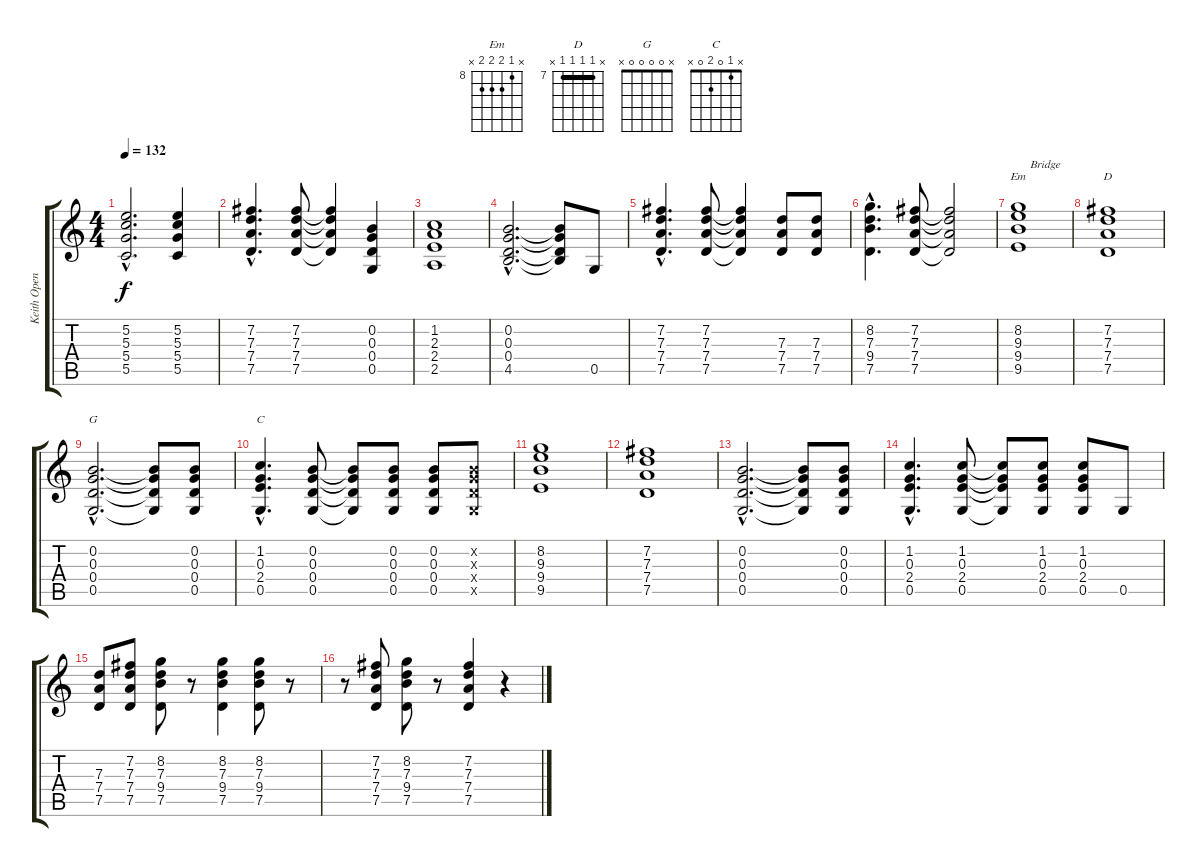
\track ("Keith Open G" "Keith Open") {instrument overdrivenguitar}
\staff {score tabs}
\tuning (D4 B3 G3 D3 G2 D2) {hide}
\chord ("Em" x 8 9 9 9 x) {firstfret 8}
\chord ("D" x 7 7 7 7 x) {firstfret 7 barre 7}
\chord ("G" x 0 0 0 0 x)
\chord ("C" x 1 0 2 0 x)
\ts (4 4)
\tempo 132
\clef g2
\ks c
(5.2{hac} 5.3{hac} 5.4{hac} 5.5{hac}).2{d dy f} (5.2 5.3 5.4 5.5).4 |
(7.2{hac} 7.3{hac} 7.4{hac} 7.5{hac}).4{d} (7.2 7.3 7.4 7.5).8 (7.2{t} 7.3{t} 7.4{t} 7.5{t}).4 (0.2 0.3 0.4 0.5).4 |
(1.2 2.3 2.4 2.5).1 |
(0.2{hac} 0.3{hac} 0.4{hac} 4.5{hac}).2{d} (0.2{t} 0.3{t} 0.4{t} 4.5{t}).8 0.5.8 |
(7.2{hac} 7.3{hac} 7.4{hac} 7.5{hac}).4{d} (7.2 7.3 7.4 7.5).8 (7.2{t} 7.3{t} 7.4{t} 7.5{t}).4 (7.3 7.4 7.5).8 (7.3 7.4 7.5).8 |
(8.2{hac} 7.3{hac} 9.4{hac} 7.5{hac}).4{d} (7.2 7.3 7.4 7.5).8 (7.2{t} 7.3{t} 7.4{t} 7.5{t}).2 |
(8.2 9.3 9.4 9.5).1{ch "Em" txt "    Bridge"} |
(7.2 7.3 7.4 7.5).1{ch "D"} |
(0.2{hac} 0.3{hac} 0.4{hac} 0.5{hac}).2{d ch "G"} (0.2{t} 0.3{t} 0.4{t} 0.5{t}).8 (0.2 0.3 0.4 0.5).8 |
(1.2{hac} 0.3{hac} 2.4{hac} 0.5{hac}).4{d ch "C"} (0.2 0.3 0.4 0.5).8 (0.2{t} 0.3{t} 0.4{t} 0.5{t}).8 (0.2 0.3 0.4 0.5).8 (0.2 0.3 0.4 0.5).8 (0.2{x} 0.3{x} 0.4{x} 0.5{x}).8 |
(8.2 9.3 9.4 9.5).1 |
(7.2 7.3 7.4 7.5).1 |
(0.2{hac} 0.3{hac} 0.4{hac} 0.5{hac}).2{d} (0.2{t} 0.3{t} 0.4{t} 0.5{t}).8 (0.2 0.3 0.4 0.5).8 |
(1.2{hac} 0.3{hac} 2.4{hac} 0.5{hac}).4{d} (1.2 0.3 2.4 0.5).8 (1.2{t} 0.3{t} 2.4{t} 0.5{t}).8 (1.2 0.3 2.4 0.5).8 (1.2 0.3 2.4 0.5).8 0.5.8 |
(7.3 7.4 7.5).8 (7.2 7.3 7.4 7.5).8 (8.2 7.3 9.4 7.5).8 r.8 (8.2 7.3 9.4 7.5).4 (8.2 7.3 9.4 7.5).8 r.8 |
r.8 (7.2 7.3 7.4 7.5).8 (8.2 7.3 9.4 7.5).8 r.8 (7.2 7.3 7.4 7.5).4 r.4
